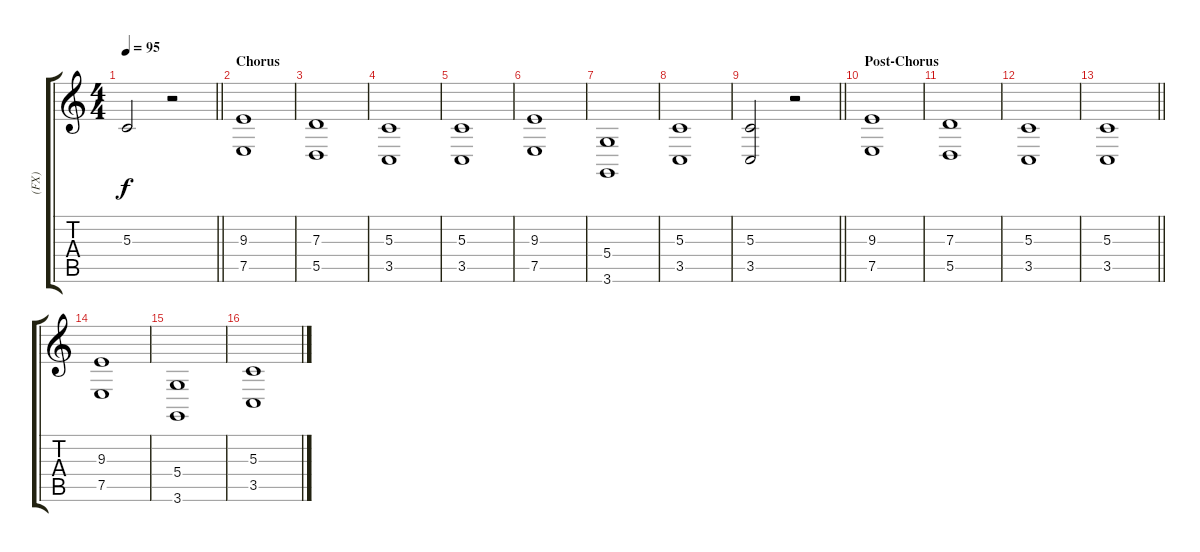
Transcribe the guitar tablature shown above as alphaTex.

\track ("(FX)" "(FX)") {instrument lead1square}
\staff {score tabs}
\tuning (E4 B3 G3 D3 A2 E2) {hide}
\ts (4 4)
\tempo 95
\clef g2
\barLineRight lightlight
\ks c
5.3.2{dy f} r.2 |
\section ("" "Chorus")
(9.3 7.5).1{volume 10} |
(7.3 5.5).1 |
(5.3 3.5).1 |
(5.3 3.5).1 |
(9.3 7.5).1 |
(5.4 3.6).1 |
(5.3 3.5).1 |
\barLineRight lightlight
(5.3 3.5).2 r.2 |
\section ("" "Post-Chorus")
(9.3 7.5).1 |
(7.3 5.5).1 |
(5.3 3.5).1 |
\barLineRight lightlight
(5.3 3.5).1 |
(9.3 7.5).1 |
(5.4 3.6).1 |
(5.3 3.5).1
